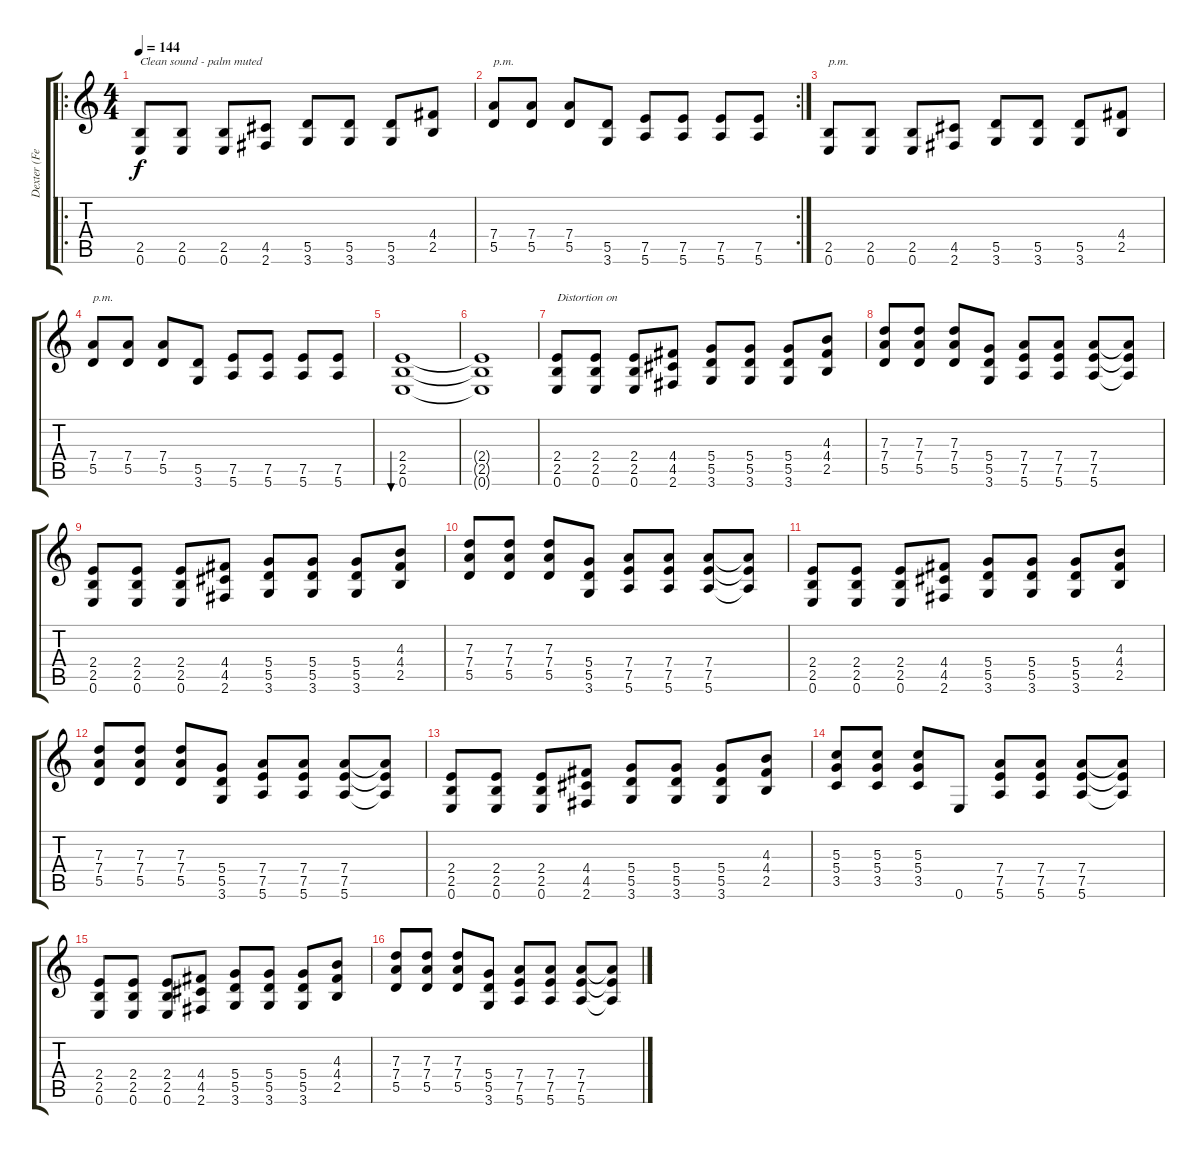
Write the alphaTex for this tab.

\track ("Dexter (Fender guitar)" "Dexter (Fe") {instrument distortionguitar}
\staff {score tabs}
\tuning (E4 B3 G3 D3 A2 E2) {hide}
\ro
\ts (4 4)
\tempo 144
\clef g2
\ks c
(2.5 0.6).8{txt "Clean sound - palm muted" dy f volume 12 instrument electricguitarmuted} (2.5 0.6).8 (2.5 0.6).8 (4.5 2.6).8 (5.5 3.6).8 (5.5 3.6).8 (5.5 3.6).8 (4.4 2.5).8 |
\rc 2
(7.4 5.5).8{txt "p.m." volume 12 instrument electricguitarmuted} (7.4 5.5).8 (7.4 5.5).8 (5.5 3.6).8 (7.5 5.6).8 (7.5 5.6).8 (7.5 5.6).8 (7.5 5.6).8 |
(2.5 0.6).8{txt "p.m." volume 12 instrument electricguitarmuted} (2.5 0.6).8 (2.5 0.6).8 (4.5 2.6).8 (5.5 3.6).8 (5.5 3.6).8 (5.5 3.6).8 (4.4 2.5).8 |
(7.4 5.5).8{txt "p.m." volume 12 instrument electricguitarmuted} (7.4 5.5).8 (7.4 5.5).8 (5.5 3.6).8 (7.5 5.6).8 (7.5 5.6).8 (7.5 5.6).8 (7.5 5.6).8 |
(2.4 2.5 0.6).1{bu 120 volume 12 instrument electricguitarmuted} |
(2.4{t} 2.5{t} 0.6{t}).1 |
(2.4 2.5 0.6).8{txt "Distortion on" volume 14 instrument distortionguitar} (2.4 2.5 0.6).8 (2.4 2.5 0.6).8 (4.4 4.5 2.6).8 (5.4 5.5 3.6).8 (5.4 5.5 3.6).8 (5.4 5.5 3.6).8 (4.3 4.4 2.5).8 |
(7.3 7.4 5.5).8 (7.3 7.4 5.5).8 (7.3 7.4 5.5).8 (5.4 5.5 3.6).8 (7.4 7.5 5.6).8 (7.4 7.5 5.6).8 (7.4 7.5 5.6).8 (7.4{t} 7.5{t} 5.6{t}).8 |
(2.4 2.5 0.6).8{volume 14 instrument distortionguitar} (2.4 2.5 0.6).8 (2.4 2.5 0.6).8 (4.4 4.5 2.6).8 (5.4 5.5 3.6).8 (5.4 5.5 3.6).8 (5.4 5.5 3.6).8 (4.3 4.4 2.5).8 |
(7.3 7.4 5.5).8 (7.3 7.4 5.5).8 (7.3 7.4 5.5).8 (5.4 5.5 3.6).8 (7.4 7.5 5.6).8 (7.4 7.5 5.6).8 (7.4 7.5 5.6).8 (7.4{t} 7.5{t} 5.6{t}).8 |
(2.4 2.5 0.6).8{volume 14 instrument distortionguitar} (2.4 2.5 0.6).8 (2.4 2.5 0.6).8 (4.4 4.5 2.6).8 (5.4 5.5 3.6).8 (5.4 5.5 3.6).8 (5.4 5.5 3.6).8 (4.3 4.4 2.5).8 |
(7.3 7.4 5.5).8 (7.3 7.4 5.5).8 (7.3 7.4 5.5).8 (5.4 5.5 3.6).8 (7.4 7.5 5.6).8 (7.4 7.5 5.6).8 (7.4 7.5 5.6).8 (7.4{t} 7.5{t} 5.6{t}).8 |
(2.4 2.5 0.6).8{volume 14 instrument distortionguitar} (2.4 2.5 0.6).8 (2.4 2.5 0.6).8 (4.4 4.5 2.6).8 (5.4 5.5 3.6).8 (5.4 5.5 3.6).8 (5.4 5.5 3.6).8 (4.3 4.4 2.5).8 |
(5.3 5.4 3.5).8{volume 14 instrument distortionguitar} (5.3 5.4 3.5).8 (5.3 5.4 3.5).8 0.6.8 (7.4 7.5 5.6).8 (7.4 7.5 5.6).8 (7.4 7.5 5.6).8 (7.4{t} 7.5{t} 5.6{t}).8 |
(2.4 2.5 0.6).8{volume 14 instrument distortionguitar} (2.4 2.5 0.6).8 (2.4 2.5 0.6).8 (4.4 4.5 2.6).8 (5.4 5.5 3.6).8 (5.4 5.5 3.6).8 (5.4 5.5 3.6).8 (4.3 4.4 2.5).8 |
(7.3 7.4 5.5).8 (7.3 7.4 5.5).8 (7.3 7.4 5.5).8 (5.4 5.5 3.6).8 (7.4 7.5 5.6).8 (7.4 7.5 5.6).8 (7.4 7.5 5.6).8 (7.4{t} 7.5{t} 5.6{t}).8
